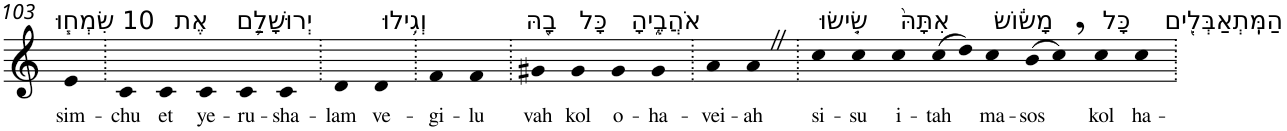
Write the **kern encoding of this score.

**kern	**text
*part1	*part1
*staff1	*staff1
*I"Piano	*
*I'Pno	*
!!LO:PB:g=z
*clefG2	*
*k[]	*
=103	=103
!LO:TX:a:t=10 שִׂמְח֧וּ	!
!	!LO:LY:b
4e	sim-
=104.	=104.
!	!LO:LY:b
4c	-chu
!LO:TX:a:t=אֶת	!
!	!LO:LY:b
4c	et
!LO:TX:a:t=יְרוּשָׁלִַ֛ם	!
!	!LO:LY:b
4c	ye-
!	!LO:LY:b
4c	-ru-
!	!LO:LY:b
4c	-sha-
=105.	=105.
!	!LO:LY:b
4d	-lam
!LO:TX:a:t=וְגִ֥ילוּ	!
!	!LO:LY:b
4d	ve-
=106.	=106.
!	!LO:LY:b
4f	-gi-
!	!LO:LY:b
4f	-lu
=107.	=107.
!LO:TX:a:t=בָ֖הּ	!
!	!LO:LY:b
4g#X	vah
!LO:TX:a:t=כָּל	!
!	!LO:LY:b
4g#	kol
!LO:TX:a:t=אֹהֲבֶ֑יהָ	!
!	!LO:LY:b
4g#	o-
!	!LO:LY:b
4g#	-ha-
=108.	=108.
!	!LO:LY:b
4a	-vei-
!	!LO:LY:b
4aZ	-ah
=109.	=109.
!LO:TX:a:t=שִׂ֤ישׂוּ	!
!	!LO:LY:b
4cc	si-
!	!LO:LY:b
4cc	-su
!LO:TX:a:t=אִתָּהּ֙	!
!	!LO:LY:b
4cc	i-
!	!LO:LY:b
(8cc	-tah
8dd)	.
!LO:TX:a:t=מָשׂ֔וֹשׂ	!
!	!LO:LY:b
4cc	ma-
!	!LO:LY:b
(8b	-sos
8cc,)	.
!LO:TX:a:t=כָּל	!
!	!LO:LY:b
4cc	kol
!LO:TX:a:t=הַמִּֽתְאַבְּלִ֖ים	!
!	!LO:LY:b
4cc	ha-
=.	=.
*-	*-
